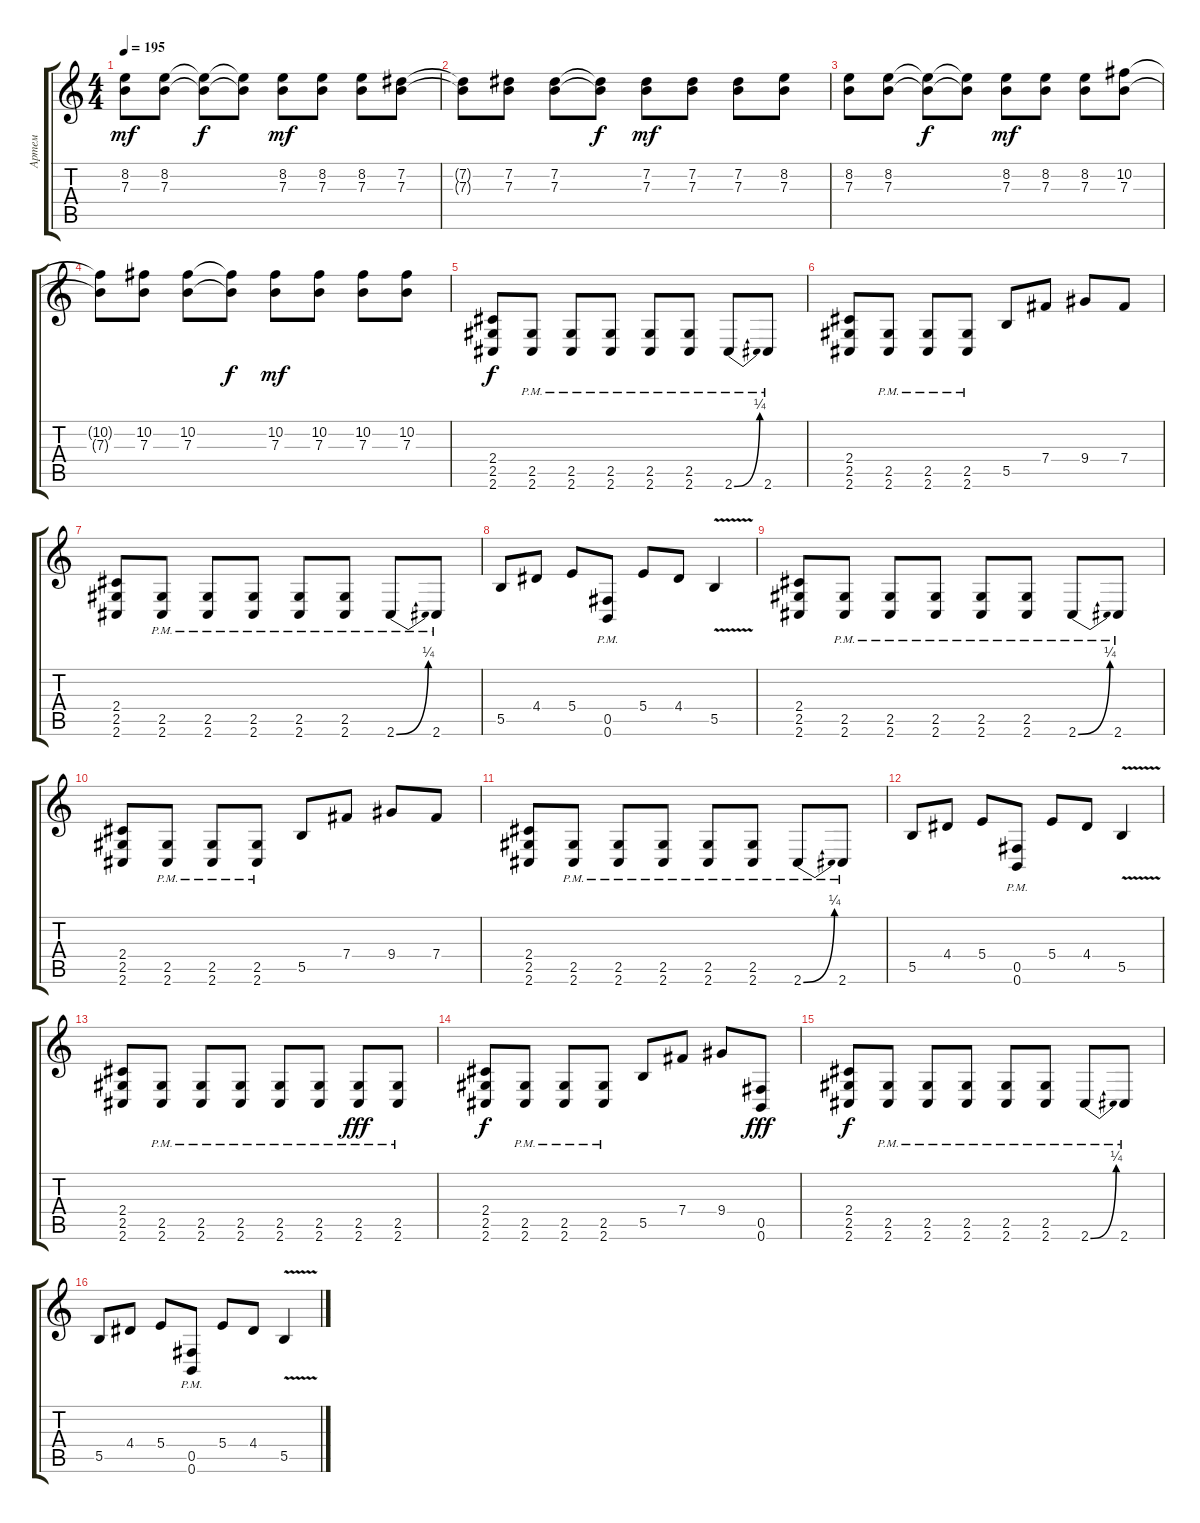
\track ("Артем " "Артем ") {instrument overdrivenguitar}
\staff {score tabs}
\tuning (Db4 Ab3 E3 B2 Gb2 B1) {hide}
\ts (4 4)
\tempo 195
\clef g2
\ks c
(8.2 7.3).8{dy mf} (8.2 7.3).8 (8.2{t} 7.3{t}).8{dy f} (8.2{t} 7.3{t}).8 (8.2 7.3).8{dy mf} (8.2 7.3).8 (8.2 7.3).8 (7.2 7.3).8 |
(7.2{t} 7.3{t}).8 (7.2 7.3).8 (7.2 7.3).8 (7.2{t} 7.3{t}).8{dy f} (7.2 7.3).8{dy mf} (7.2 7.3).8 (7.2 7.3).8 (8.2 7.3).8 |
(8.2 7.3).8 (8.2 7.3).8 (8.2{t} 7.3{t}).8{dy f} (8.2{t} 7.3{t}).8 (8.2 7.3).8{dy mf} (8.2 7.3).8 (8.2 7.3).8 (10.2 7.3).8 |
(10.2{t} 7.3{t}).8 (10.2 7.3).8 (10.2 7.3).8 (10.2{t} 7.3{t}).8{dy f} (10.2 7.3).8{dy mf} (10.2 7.3).8 (10.2 7.3).8 (10.2 7.3).8 |
(2.4 2.5 2.6).8{dy f} (2.5{pm} 2.6{pm}).8 (2.5{pm} 2.6{pm}).8 (2.5{pm} 2.6{pm}).8 (2.5 2.6{pm}).8 (2.5 2.6{pm}).8 2.6{be (bend 0 0 60 1) pm}.8 2.6{pm}.8 |
(2.4 2.5 2.6).8 (2.5{pm} 2.6{pm}).8 (2.5{pm} 2.6{pm}).8 (2.5{pm} 2.6{pm}).8 5.5.8 7.4.8 9.4.8 7.4.8 |
(2.4 2.5 2.6).8 (2.5{pm} 2.6{pm}).8 (2.5{pm} 2.6{pm}).8 (2.5{pm} 2.6{pm}).8 (2.5 2.6{pm}).8 (2.5 2.6{pm}).8 2.6{be (bend 0 0 60 1) pm}.8 2.6{pm}.8 |
5.5.8 4.4.8 5.4.8 (0.5{pm} 0.6{pm}).8 5.4.8 4.4.8 5.5{v}.4 |
(2.4 2.5 2.6).8 (2.5{pm} 2.6{pm}).8 (2.5{pm} 2.6{pm}).8 (2.5{pm} 2.6{pm}).8 (2.5 2.6{pm}).8 (2.5 2.6{pm}).8 2.6{be (bend 0 0 60 1) pm}.8 2.6{pm}.8 |
(2.4 2.5 2.6).8 (2.5{pm} 2.6{pm}).8 (2.5{pm} 2.6{pm}).8 (2.5{pm} 2.6{pm}).8 5.5.8 7.4.8 9.4.8 7.4.8 |
(2.4 2.5 2.6).8 (2.5{pm} 2.6{pm}).8 (2.5{pm} 2.6{pm}).8 (2.5{pm} 2.6{pm}).8 (2.5 2.6{pm}).8 (2.5 2.6{pm}).8 2.6{be (bend 0 0 60 1) pm}.8 2.6{pm}.8 |
5.5.8 4.4.8 5.4.8 (0.5{pm} 0.6{pm}).8 5.4.8 4.4.8 5.5{v}.4 |
(2.4 2.5 2.6).8 (2.5{pm} 2.6{pm}).8 (2.5{pm} 2.6{pm}).8 (2.5{pm} 2.6{pm}).8 (2.5 2.6{pm}).8 (2.5 2.6{pm}).8 (2.5 2.6{pm}).8{dy fff} (2.5 2.6{pm}).8 |
(2.4 2.5 2.6).8{dy f} (2.5{pm} 2.6{pm}).8 (2.5{pm} 2.6{pm}).8 (2.5{pm} 2.6{pm}).8 5.5.8 7.4.8 9.4.8 (0.5 0.6).8{dy fff} |
(2.4 2.5 2.6).8{dy f} (2.5{pm} 2.6{pm}).8 (2.5{pm} 2.6{pm}).8 (2.5{pm} 2.6{pm}).8 (2.5 2.6{pm}).8 (2.5 2.6{pm}).8 2.6{be (bend 0 0 60 1) pm}.8 2.6{pm}.8 |
5.5.8 4.4.8 5.4.8 (0.5{pm} 0.6{pm}).8 5.4.8 4.4.8 5.5{v}.4
